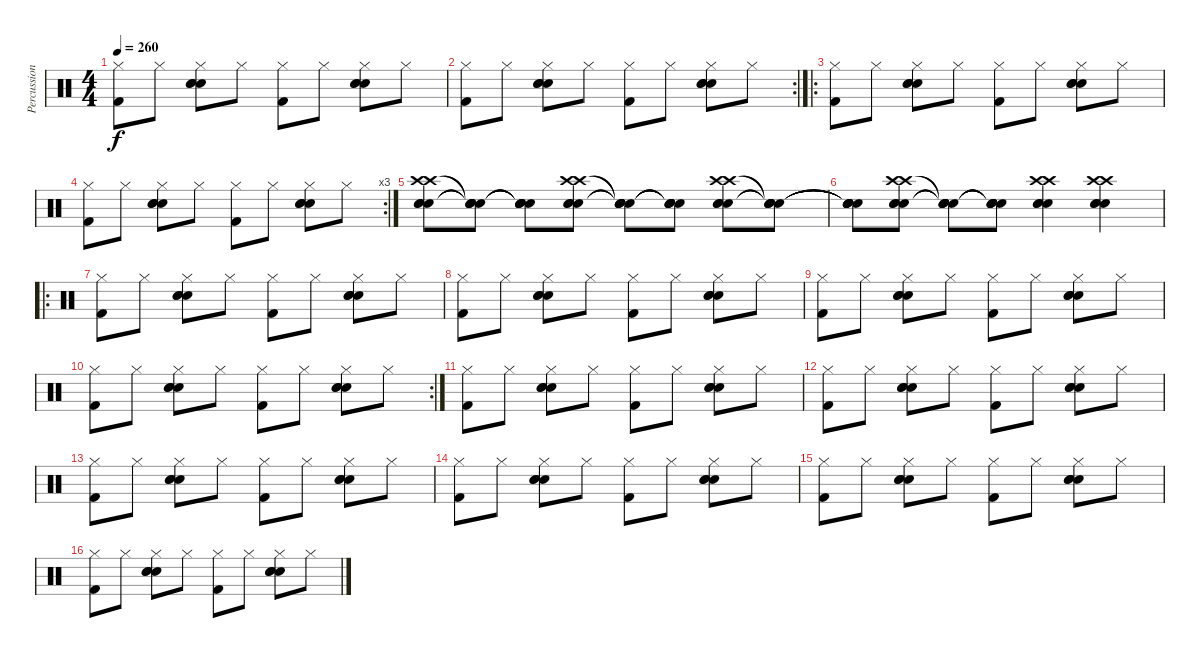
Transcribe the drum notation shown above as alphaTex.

\track ("Percussion" "Percussion") {instrument percussion}
\staff {score}
\articulation defaults
\ts (4 4)
\tempo 260
\clef neutral
\ks c
("Hi-Hat (closed)" "Kick (hit) 2").8{dy f} "Hi-Hat (closed)".8 ("Hi-Hat (closed)" "Snare (hit) 2" "Snare (hit) 2" "Snare (hit) 2").8 "Hi-Hat (closed)".8 ("Hi-Hat (closed)" "Kick (hit) 2").8 "Hi-Hat (closed)".8 ("Hi-Hat (closed)" "Snare (hit) 2" "Snare (hit) 2" "Snare (hit) 2").8 "Hi-Hat (closed)".8 |
\rc 2
("Hi-Hat (closed)" "Kick (hit) 2").8 "Hi-Hat (closed)".8 ("Hi-Hat (closed)" "Snare (hit) 2" "Snare (hit) 2" "Snare (hit) 2").8 "Hi-Hat (closed)".8 ("Hi-Hat (closed)" "Kick (hit) 2").8 "Hi-Hat (closed)".8 ("Hi-Hat (closed)" "Snare (hit) 2" "Snare (hit) 2" "Snare (hit) 2").8 "Hi-Hat (closed)".8 |
\ro
("Hi-Hat (closed)" "Kick (hit) 2").8 "Hi-Hat (closed)".8 ("Hi-Hat (closed)" "Snare (hit) 2" "Snare (hit) 2" "Snare (hit) 2").8 "Hi-Hat (closed)".8 ("Hi-Hat (closed)" "Kick (hit) 2").8 "Hi-Hat (closed)".8 ("Hi-Hat (closed)" "Snare (hit) 2" "Snare (hit) 2" "Snare (hit) 2").8 "Hi-Hat (closed)".8 |
\rc 3
("Hi-Hat (closed)" "Kick (hit) 2").8 "Hi-Hat (closed)".8 ("Hi-Hat (closed)" "Snare (hit) 2" "Snare (hit) 2" "Snare (hit) 2").8 "Hi-Hat (closed)".8 ("Hi-Hat (closed)" "Kick (hit) 2").8 "Hi-Hat (closed)".8 ("Hi-Hat (closed)" "Snare (hit) 2" "Snare (hit) 2" "Snare (hit) 2").8 "Hi-Hat (closed)".8 |
("Crash high (hit)" "Crash high (hit)" "Snare (hit) 2" "Snare (hit) 2" "Snare (hit) 2").8 ("Snare (hit)"{t} "Snare (hit)"{t} "Snare (hit)"{t} "Snare (hit)"{t} "Snare (hit)"{t}).8 ("Snare (hit)"{t} "Snare (hit)"{t} "Snare (hit)"{t} "Snare (hit)"{t} "Snare (hit)"{t}).8 ("Crash high (hit)" "Crash high (hit)" "Snare (hit) 2" "Snare (hit) 2" "Snare (hit) 2").8 ("Snare (hit)"{t} "Snare (hit)"{t} "Snare (hit)"{t} "Snare (hit)"{t} "Snare (hit)"{t}).8 ("Snare (hit)"{t} "Snare (hit)"{t} "Snare (hit)"{t} "Snare (hit)"{t} "Snare (hit)"{t}).8 ("Crash high (hit)" "Crash high (hit)" "Snare (hit) 2" "Snare (hit) 2" "Snare (hit) 2").8 ("Snare (hit)"{t} "Snare (hit)"{t} "Snare (hit)"{t} "Snare (hit)"{t} "Snare (hit)"{t}).8 |
("Snare (hit)"{t} "Snare (hit)"{t} "Snare (hit)"{t} "Snare (hit)"{t} "Snare (hit)"{t}).8 ("Crash high (hit)" "Crash high (hit)" "Snare (hit) 2" "Snare (hit) 2" "Snare (hit) 2").8 ("Snare (hit)"{t} "Snare (hit)"{t} "Snare (hit)"{t} "Snare (hit)"{t} "Snare (hit)"{t}).8 ("Snare (hit)"{t} "Snare (hit)"{t} "Snare (hit)"{t} "Snare (hit)"{t} "Snare (hit)"{t}).8 ("Crash high (hit)" "Crash high (hit)" "Snare (hit) 2" "Snare (hit) 2" "Snare (hit) 2").4 ("Crash high (hit)" "Crash high (hit)" "Snare (hit) 2" "Snare (hit) 2" "Snare (hit) 2").4 |
\ro
("Hi-Hat (closed)" "Kick (hit) 2").8 "Hi-Hat (closed)".8 ("Hi-Hat (closed)" "Snare (hit) 2" "Snare (hit) 2" "Snare (hit) 2").8 "Hi-Hat (closed)".8 ("Hi-Hat (closed)" "Kick (hit) 2").8 "Hi-Hat (closed)".8 ("Hi-Hat (closed)" "Snare (hit) 2" "Snare (hit) 2" "Snare (hit) 2").8 "Hi-Hat (closed)".8 |
("Hi-Hat (closed)" "Kick (hit) 2").8 "Hi-Hat (closed)".8 ("Hi-Hat (closed)" "Snare (hit) 2" "Snare (hit) 2" "Snare (hit) 2").8 "Hi-Hat (closed)".8 ("Hi-Hat (closed)" "Kick (hit) 2").8 "Hi-Hat (closed)".8 ("Hi-Hat (closed)" "Snare (hit) 2" "Snare (hit) 2" "Snare (hit) 2").8 "Hi-Hat (closed)".8 |
("Hi-Hat (closed)" "Kick (hit) 2").8 "Hi-Hat (closed)".8 ("Hi-Hat (closed)" "Snare (hit) 2" "Snare (hit) 2" "Snare (hit) 2").8 "Hi-Hat (closed)".8 ("Hi-Hat (closed)" "Kick (hit) 2").8 "Hi-Hat (closed)".8 ("Hi-Hat (closed)" "Snare (hit) 2" "Snare (hit) 2" "Snare (hit) 2").8 "Hi-Hat (closed)".8 |
\rc 2
("Hi-Hat (closed)" "Kick (hit) 2").8 "Hi-Hat (closed)".8 ("Hi-Hat (closed)" "Snare (hit) 2" "Snare (hit) 2" "Snare (hit) 2").8 "Hi-Hat (closed)".8 ("Hi-Hat (closed)" "Kick (hit) 2").8 "Hi-Hat (closed)".8 ("Hi-Hat (closed)" "Snare (hit) 2" "Snare (hit) 2" "Snare (hit) 2").8 "Hi-Hat (closed)".8 |
("Hi-Hat (closed)" "Kick (hit) 2").8 "Hi-Hat (closed)".8 ("Hi-Hat (closed)" "Snare (hit) 2" "Snare (hit) 2" "Snare (hit) 2").8 "Hi-Hat (closed)".8 ("Hi-Hat (closed)" "Kick (hit) 2").8 "Hi-Hat (closed)".8 ("Hi-Hat (closed)" "Snare (hit) 2" "Snare (hit) 2" "Snare (hit) 2").8 "Hi-Hat (closed)".8 |
("Hi-Hat (closed)" "Kick (hit) 2").8 "Hi-Hat (closed)".8 ("Hi-Hat (closed)" "Snare (hit) 2" "Snare (hit) 2" "Snare (hit) 2").8 "Hi-Hat (closed)".8 ("Hi-Hat (closed)" "Kick (hit) 2").8 "Hi-Hat (closed)".8 ("Hi-Hat (closed)" "Snare (hit) 2" "Snare (hit) 2" "Snare (hit) 2").8 "Hi-Hat (closed)".8 |
("Hi-Hat (closed)" "Kick (hit) 2").8 "Hi-Hat (closed)".8 ("Hi-Hat (closed)" "Snare (hit) 2" "Snare (hit) 2" "Snare (hit) 2").8 "Hi-Hat (closed)".8 ("Hi-Hat (closed)" "Kick (hit) 2").8 "Hi-Hat (closed)".8 ("Hi-Hat (closed)" "Snare (hit) 2" "Snare (hit) 2" "Snare (hit) 2").8 "Hi-Hat (closed)".8 |
("Hi-Hat (closed)" "Kick (hit) 2").8 "Hi-Hat (closed)".8 ("Hi-Hat (closed)" "Snare (hit) 2" "Snare (hit) 2" "Snare (hit) 2").8 "Hi-Hat (closed)".8 ("Hi-Hat (closed)" "Kick (hit) 2").8 "Hi-Hat (closed)".8 ("Hi-Hat (closed)" "Snare (hit) 2" "Snare (hit) 2" "Snare (hit) 2").8 "Hi-Hat (closed)".8 |
("Hi-Hat (closed)" "Kick (hit) 2").8 "Hi-Hat (closed)".8 ("Hi-Hat (closed)" "Snare (hit) 2" "Snare (hit) 2" "Snare (hit) 2").8 "Hi-Hat (closed)".8 ("Hi-Hat (closed)" "Kick (hit) 2").8 "Hi-Hat (closed)".8 ("Hi-Hat (closed)" "Snare (hit) 2" "Snare (hit) 2" "Snare (hit) 2").8 "Hi-Hat (closed)".8 |
("Hi-Hat (closed)" "Kick (hit) 2").8 "Hi-Hat (closed)".8 ("Hi-Hat (closed)" "Snare (hit) 2" "Snare (hit) 2" "Snare (hit) 2").8 "Hi-Hat (closed)".8 ("Hi-Hat (closed)" "Kick (hit) 2").8 "Hi-Hat (closed)".8 ("Hi-Hat (closed)" "Snare (hit) 2" "Snare (hit) 2" "Snare (hit) 2").8 "Hi-Hat (closed)".8
